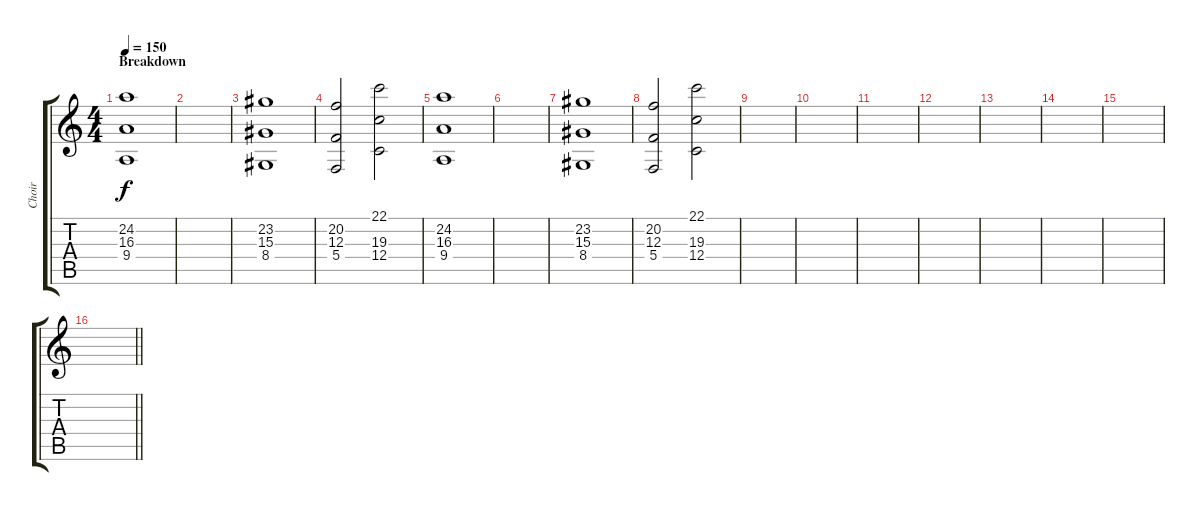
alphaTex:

\track ("Choir" "Choir") {instrument choiraahs}
\staff {score tabs}
\tuning (D4 A3 F3 C3 G2 D2) {hide}
\ts (4 4)
\section ("" "Breakdown")
\tempo 150
\clef g2
\ks c
(24.2 16.3 9.4).1{dy f} |
|
(23.2 15.3 8.4).1 |
(20.2 12.3 5.4).2 (22.1 19.3 12.4).2 |
(24.2 16.3 9.4).1 |
|
(23.2 15.3 8.4).1 |
(20.2 12.3 5.4).2 (22.1 19.3 12.4).2 |
|
|
|
|
|
|
|
\barLineRight lightlight
